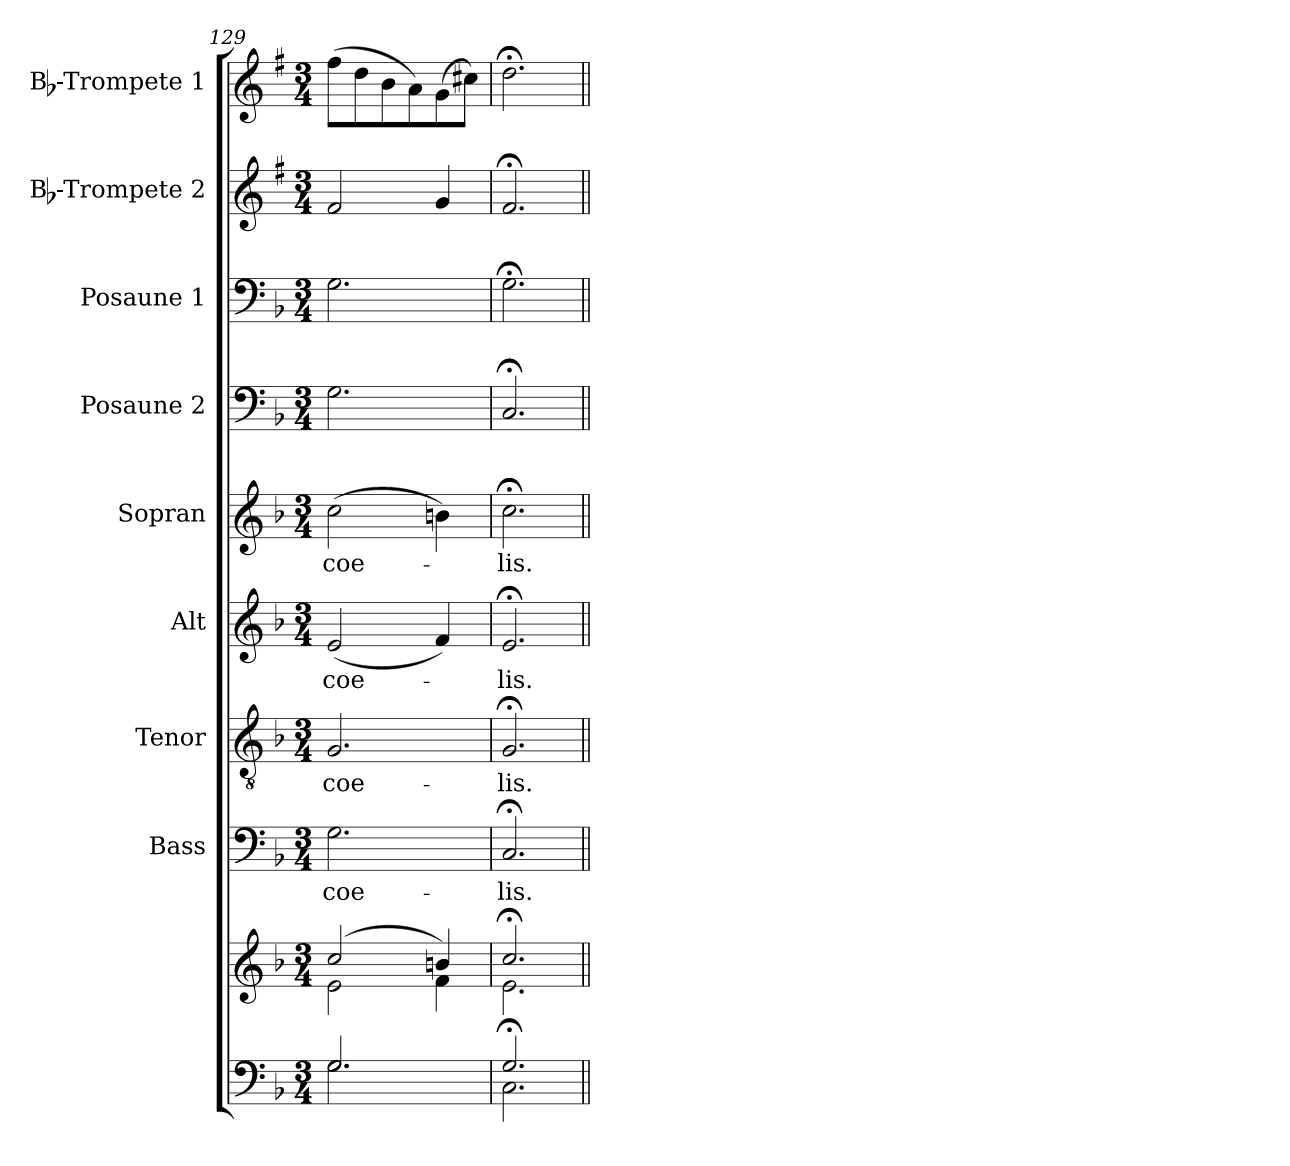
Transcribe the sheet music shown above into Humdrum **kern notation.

**kern	**kern	**kern	**text	**kern	**text	**kern	**text	**kern	**text	**kern	**kern	**kern	**kern
*part9	*part9	*part8	*part8	*part7	*part7	*part6	*part6	*part5	*part5	*part4	*part3	*part2	*part1
*staff10	*staff9	*staff8	*staff8	*staff7	*staff7	*staff6	*staff6	*staff5	*staff5	*staff4	*staff3	*staff2	*staff1
*	*	*I"Bass	*	*I"Tenor	*	*I"Alt	*	*I"Sopran	*	*I"Posaune 2	*I"Posaune 1	*I"Bb-Trompete 2	*I"Bb-Trompete 1
*	*	*I'B.	*	*I'T.	*	*I'A.	*	*I'S.	*	*I'Pos. 2	*I'Pos. 1	*I'Bb Trp. 2	*I'Bb Trp. 1
*clefF4	*clefG2	*clefF4	*	*clefGv2	*	*clefG2	*	*clefG2	*	*clefF4	*clefF4	*clefG2	*clefG2
*	*	*	*	*	*	*	*	*	*	*	*	*ITrd1c2	*ITrd1c2
*k[b-]	*k[b-]	*k[b-]	*	*k[b-]	*	*k[b-]	*	*k[b-]	*	*k[b-]	*k[b-]	*k[b-]	*k[b-]
*F:	*F:	*F:	*	*F:	*	*F:	*	*F:	*	*F:	*F:	*F:	*F:
*M3/4	*M3/4	*M3/4	*	*M3/4	*	*M3/4	*	*M3/4	*	*M3/4	*M3/4	*M3/4	*M3/4
=129	=129	=129	=129	=129	=129	=129	=129	=129	=129	=129	=129	=129	=129
*^	*^	*	*	*	*	*	*	*	*	*	*	*	*
!	!	!	!	!	!LO:LY:b	!	!LO:LY:b	!	!LO:LY:b	!	!LO:LY:b	!	!	!	!
2.G/	2.G\	(2cc/	2e\	2.G\	coe-	2.G/	coe-	(<2e/	coe-	(>2cc\	coe-	2.G\	2.G\	2e/	(>8ee\L
.	.	.	.	.	.	.	.	.	.	.	.	.	.	.	8cc\
.	.	.	.	.	.	.	.	.	.	.	.	.	.	.	8a\
.	.	.	.	.	.	.	.	.	.	.	.	.	.	.	8g\)
.	.	4bn/)	4f\	.	.	.	.	4f/)	.	4bn\)	.	.	.	4f/	(>8f\
.	.	.	.	.	.	.	.	.	.	.	.	.	.	.	8bn\J)
=130	=130	=130	=130	=130	=130	=130	=130	=130	=130	=130	=130	=130	=130	=130	=130
!	!	!	!	!	!LO:LY:b	!	!LO:LY:b	!	!LO:LY:b	!	!LO:LY:b	!	!	!	!
2.G;/	2.C\	2.cc;</	2.e\	2.C;</	-lis.	2.G;</	-lis.	2.e;</	-lis.	2.cc;<\	-lis.	2.C;</	2.G;<\	2.e;</	2.cc;<\
*v	*v	*	*	*	*	*	*	*	*	*	*	*	*	*	*
*	*v	*v	*	*	*	*	*	*	*	*	*	*	*	*
=||	=||	=||	=||	=||	=||	=||	=||	=||	=||	=||	=||	=||	=||
*-	*-	*-	*-	*-	*-	*-	*-	*-	*-	*-	*-	*-	*-
